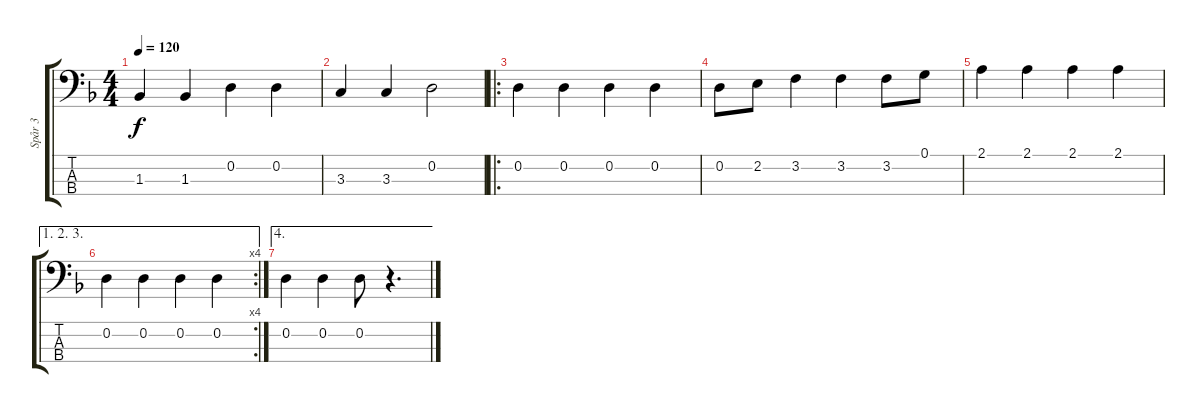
\track ("Spår 3" "Spår 3") {instrument electricbassfinger}
\staff {score tabs}
\tuning (G2 D2 A1 E1) {hide}
\ts (4 4)
\tempo 120
\clef f4
\ks dminor
1.3.4{dy f} 1.3.4 0.2.4 0.2.4 |
3.3.4 3.3.4 0.2.2 |
\ro
0.2.4 0.2.4 0.2.4 0.2.4 |
0.2.8 2.2.8 3.2.4 3.2.4 3.2.8 0.1.8 |
2.1.4 2.1.4 2.1.4 2.1.4 |
\ae (1 2 3)
\rc 4
0.2.4 0.2.4 0.2.4 0.2.4 |
\ae 4
0.2.4 0.2.4 0.2.8 r.4{d}
